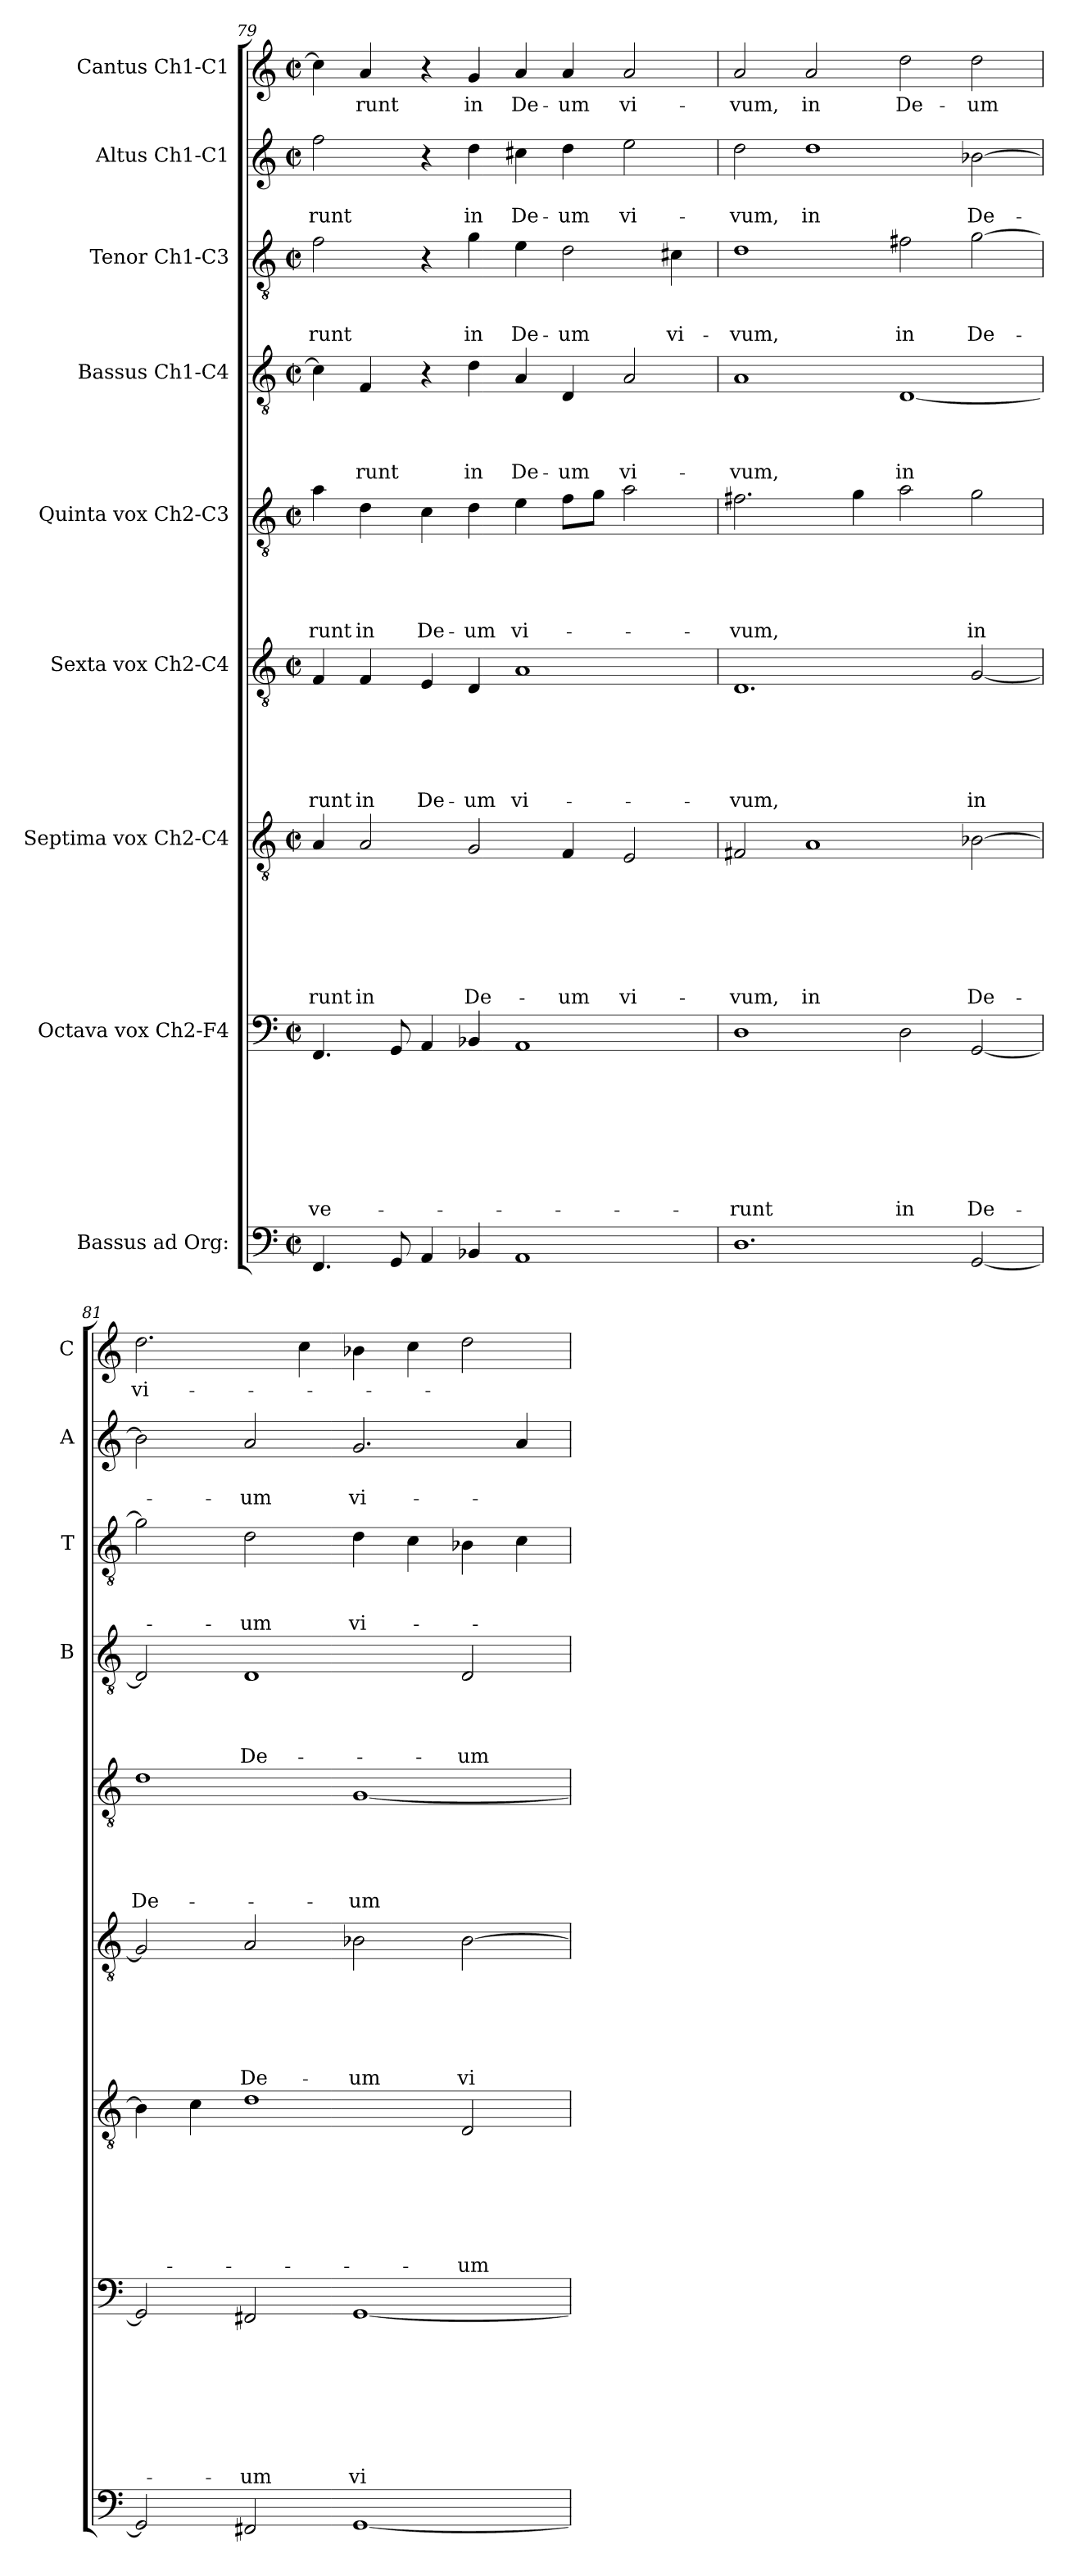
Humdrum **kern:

**kern	**kern	**text	**text	**text	**text	**text	**text	**text	**text	**kern	**text	**text	**text	**text	**text	**text	**text	**kern	**text	**text	**text	**text	**text	**text	**kern	**text	**text	**text	**text	**text	**kern	**text	**text	**text	**text	**kern	**text	**text	**text	**kern	**text	**text	**kern	**text
*part9	*part8	*part8	*part8	*part8	*part8	*part8	*part8	*part8	*part8	*part7	*part7	*part7	*part7	*part7	*part7	*part7	*part7	*part6	*part6	*part6	*part6	*part6	*part6	*part6	*part5	*part5	*part5	*part5	*part5	*part5	*part4	*part4	*part4	*part4	*part4	*part3	*part3	*part3	*part3	*part2	*part2	*part2	*part1	*part1
*staff9	*staff8	*staff8	*staff8	*staff8	*staff8	*staff8	*staff8	*staff8	*staff8	*staff7	*staff7	*staff7	*staff7	*staff7	*staff7	*staff7	*staff7	*staff6	*staff6	*staff6	*staff6	*staff6	*staff6	*staff6	*staff5	*staff5	*staff5	*staff5	*staff5	*staff5	*staff4	*staff4	*staff4	*staff4	*staff4	*staff3	*staff3	*staff3	*staff3	*staff2	*staff2	*staff2	*staff1	*staff1
*I"Bassus ad Org:	*I"Octava vox Ch2-F4	*	*	*	*	*	*	*	*	*I"Septima vox Ch2-C4	*	*	*	*	*	*	*	*I"Sexta vox Ch2-C4	*	*	*	*	*	*	*I"Quinta vox Ch2-C3	*	*	*	*	*	*I"Bassus Ch1-C4	*	*	*	*	*I"Tenor Ch1-C3	*	*	*	*I"Altus Ch1-C1	*	*	*I"Cantus Ch1-C1	*
*	*	*	*	*	*	*	*	*	*	*	*	*	*	*	*	*	*	*	*	*	*	*	*	*	*	*	*	*	*	*	*I'B	*	*	*	*	*I'T	*	*	*	*I'A	*	*	*I'C	*
!!LO:LB:g=z
*clefF4	*clefF4	*	*	*	*	*	*	*	*	*clefGv2	*	*	*	*	*	*	*	*clefGv2	*	*	*	*	*	*	*clefGv2	*	*	*	*	*	*clefGv2	*	*	*	*	*clefGv2	*	*	*	*clefG2	*	*	*clefG2	*
*k[]	*k[]	*	*	*	*	*	*	*	*	*k[]	*	*	*	*	*	*	*	*k[]	*	*	*	*	*	*	*k[]	*	*	*	*	*	*k[]	*	*	*	*	*k[]	*	*	*	*k[]	*	*	*k[]	*
*C:	*C:	*	*	*	*	*	*	*	*	*C:	*	*	*	*	*	*	*	*C:	*	*	*	*	*	*	*C:	*	*	*	*	*	*C:	*	*	*	*	*C:	*	*	*	*C:	*	*	*C:	*
*M2/2	*M2/2	*	*	*	*	*	*	*	*	*M2/2	*	*	*	*	*	*	*	*M2/2	*	*	*	*	*	*	*M2/2	*	*	*	*	*	*M2/2	*	*	*	*	*M2/2	*	*	*	*M2/2	*	*	*M2/2	*
*met(c|)	*met(c|)	*	*	*	*	*	*	*	*	*met(c|)	*	*	*	*	*	*	*	*met(c|)	*	*	*	*	*	*	*met(c|)	*	*	*	*	*	*met(c|)	*	*	*	*	*met(c|)	*	*	*	*met(c|)	*	*	*met(c|)	*
=79	=79	=79	=79	=79	=79	=79	=79	=79	=79	=79	=79	=79	=79	=79	=79	=79	=79	=79	=79	=79	=79	=79	=79	=79	=79	=79	=79	=79	=79	=79	=79	=79	=79	=79	=79	=79	=79	=79	=79	=79	=79	=79	=79	=79
!	!	!	!	!	!	!	!	!	!LO:LY:b	!	!	!	!	!	!	!	!LO:LY:b	!	!	!	!	!	!	!LO:LY:b	!	!	!	!	!	!LO:LY:b	!	!	!	!	!	!	!	!	!LO:LY:b	!	!	!LO:LY:b	!	!
4.FF/	4.FF/	.	.	.	.	.	.	.	-ve-	4A/	.	.	.	.	.	.	-runt	4F/	.	.	.	.	.	-runt	4a\	.	.	.	.	-runt	4c\]	.	.	.	.	2f\	.	.	-runt	2ff\	.	-runt	4cc\]	.
!	!	!	!	!	!	!	!	!	!	!	!	!	!	!	!	!	!LO:LY:b	!	!	!	!	!	!	!LO:LY:b	!	!	!	!	!	!LO:LY:b	!	!	!	!	!LO:LY:b	!	!	!	!	!	!	!	!	!LO:LY:b
.	.	.	.	.	.	.	.	.	.	2A/	.	.	.	.	.	.	in	4F/	.	.	.	.	.	in	4d\	.	.	.	.	in	4F/	.	.	.	-runt	.	.	.	.	.	.	.	4a/	-runt
8GG/	8GG/	.	.	.	.	.	.	.	.	.	.	.	.	.	.	.	.	.	.	.	.	.	.	.	.	.	.	.	.	.	.	.	.	.	.	.	.	.	.	.	.	.	.	.
!	!	!	!	!	!	!	!	!	!	!	!	!	!	!	!	!	!	!	!	!	!	!	!	!LO:LY:b	!	!	!	!	!	!LO:LY:b	!	!	!	!	!	!	!	!	!	!	!	!	!	!
4AA/	4AA/	.	.	.	.	.	.	.	.	.	.	.	.	.	.	.	.	4E/	.	.	.	.	.	De-	4c\	.	.	.	.	De-	4r	.	.	.	.	4r	.	.	.	4r	.	.	4r	.
!	!	!	!	!	!	!	!	!	!	!	!	!	!	!	!	!	!LO:LY:b	!	!	!	!	!	!	!LO:LY:b	!	!	!	!	!	!LO:LY:b	!	!	!	!	!LO:LY:b	!	!	!	!LO:LY:b	!	!	!LO:LY:b	!	!LO:LY:b
4BB-X/	4BB-X/	.	.	.	.	.	.	.	.	2G/	.	.	.	.	.	.	De-	4D/	.	.	.	.	.	-um	4d\	.	.	.	.	-um	4d\	.	.	.	in	4g\	.	.	in	4dd\	.	in	4g/	in
!	!	!	!	!	!	!	!	!	!	!	!	!	!	!	!	!	!	!	!	!	!	!	!	!LO:LY:b	!	!	!	!	!	!LO:LY:b	!	!	!	!	!LO:LY:b	!	!	!	!LO:LY:b	!	!	!LO:LY:b	!	!LO:LY:b
1AA	1AA	.	.	.	.	.	.	.	.	.	.	.	.	.	.	.	.	1A	.	.	.	.	.	vi-	4e\	.	.	.	.	vi-	4A/	.	.	.	De-	4e\	.	.	De-	4cc#X\	.	De-	4a/	De-
!	!	!	!	!	!	!	!	!	!	!	!	!	!	!	!	!	!LO:LY:b	!	!	!	!	!	!	!	!	!	!	!	!	!	!	!	!	!	!LO:LY:b	!	!	!	!LO:LY:b	!	!	!LO:LY:b	!	!LO:LY:b
.	.	.	.	.	.	.	.	.	.	4F/	.	.	.	.	.	.	-um	.	.	.	.	.	.	.	8f\L	.	.	.	.	.	4D/	.	.	.	-um	2d\	.	.	-um	4dd\	.	-um	4a/	-um
.	.	.	.	.	.	.	.	.	.	.	.	.	.	.	.	.	.	.	.	.	.	.	.	.	8g\J	.	.	.	.	.	.	.	.	.	.	.	.	.	.	.	.	.	.	.
!	!	!	!	!	!	!	!	!	!	!	!	!	!	!	!	!	!LO:LY:b	!	!	!	!	!	!	!	!	!	!	!	!	!	!	!	!	!	!LO:LY:b	!	!	!	!	!	!	!LO:LY:b	!	!LO:LY:b
.	.	.	.	.	.	.	.	.	.	2E/	.	.	.	.	.	.	vi-	.	.	.	.	.	.	.	2a\	.	.	.	.	.	2A/	.	.	.	vi-	.	.	.	.	2ee\	.	vi-	2a/	vi-
!	!	!	!	!	!	!	!	!	!	!	!	!	!	!	!	!	!	!	!	!	!	!	!	!	!	!	!	!	!	!	!	!	!	!	!	!	!	!	!LO:LY:b	!	!	!	!	!
.	.	.	.	.	.	.	.	.	.	.	.	.	.	.	.	.	.	.	.	.	.	.	.	.	.	.	.	.	.	.	.	.	.	.	.	4c#X\	.	.	vi-	.	.	.	.	.
=80	=80	=80	=80	=80	=80	=80	=80	=80	=80	=80	=80	=80	=80	=80	=80	=80	=80	=80	=80	=80	=80	=80	=80	=80	=80	=80	=80	=80	=80	=80	=80	=80	=80	=80	=80	=80	=80	=80	=80	=80	=80	=80	=80	=80
!	!	!	!	!	!	!	!	!	!LO:LY:b	!	!	!	!	!	!	!	!LO:LY:b	!	!	!	!	!	!	!LO:LY:b	!	!	!	!	!	!LO:LY:b	!	!	!	!	!LO:LY:b	!	!	!	!LO:LY:b	!	!	!LO:LY:b	!	!LO:LY:b
1.D	1D	.	.	.	.	.	.	.	-runt	2F#X/	.	.	.	.	.	.	-vum,	1.D	.	.	.	.	.	-vum,	2.f#X\	.	.	.	.	-vum,	1A	.	.	.	-vum,	1d	.	.	-vum,	2dd\	.	-vum,	2a/	-vum,
!	!	!	!	!	!	!	!	!	!	!	!	!	!	!	!	!	!LO:LY:b	!	!	!	!	!	!	!	!	!	!	!	!	!	!	!	!	!	!	!	!	!	!	!	!	!LO:LY:b	!	!LO:LY:b
.	.	.	.	.	.	.	.	.	.	1A	.	.	.	.	.	.	in	.	.	.	.	.	.	.	.	.	.	.	.	.	.	.	.	.	.	.	.	.	.	1dd	.	in	2a/	in
.	.	.	.	.	.	.	.	.	.	.	.	.	.	.	.	.	.	.	.	.	.	.	.	.	4g\	.	.	.	.	.	.	.	.	.	.	.	.	.	.	.	.	.	.	.
!	!	!	!	!	!	!	!	!	!LO:LY:b	!	!	!	!	!	!	!	!	!	!	!	!	!	!	!	!	!	!	!	!	!	!	!	!	!	!LO:LY:b	!	!	!	!LO:LY:b	!	!	!	!	!LO:LY:b
.	2D\	.	.	.	.	.	.	.	in	.	.	.	.	.	.	.	.	.	.	.	.	.	.	.	2a\	.	.	.	.	.	[1D	.	.	.	in	2f#X\	.	.	in	.	.	.	2dd\	De-
!	!	!	!	!	!	!	!	!	!LO:LY:b	!	!	!	!	!	!	!	!LO:LY:b	!	!	!	!	!	!	!LO:LY:b	!	!	!	!	!	!LO:LY:b	!	!	!	!	!	!	!	!	!LO:LY:b	!	!	!LO:LY:b	!	!LO:LY:b
[2GG/	[2GG/	.	.	.	.	.	.	.	De-	[2B-X\	.	.	.	.	.	.	De-	[2G/	.	.	.	.	.	in	2g\	.	.	.	.	in	.	.	.	.	.	[2g\	.	.	De-	[2b-X\	.	De-	2dd\	-um
=81	=81	=81	=81	=81	=81	=81	=81	=81	=81	=81	=81	=81	=81	=81	=81	=81	=81	=81	=81	=81	=81	=81	=81	=81	=81	=81	=81	=81	=81	=81	=81	=81	=81	=81	=81	=81	=81	=81	=81	=81	=81	=81	=81	=81
!	!	!	!	!	!	!	!	!	!	!	!	!	!	!	!	!	!	!	!	!	!	!	!	!	!	!	!	!	!	!LO:LY:b	!	!	!	!	!	!	!	!	!	!	!	!	!	!LO:LY:b
2GG/]	2GG/]	.	.	.	.	.	.	.	.	4B-\]	.	.	.	.	.	.	.	2G/]	.	.	.	.	.	.	1d	.	.	.	.	De-	2D/]	.	.	.	.	2g\]	.	.	.	2b-\]	.	.	2.dd\	vi-
.	.	.	.	.	.	.	.	.	.	4c\	.	.	.	.	.	.	.	.	.	.	.	.	.	.	.	.	.	.	.	.	.	.	.	.	.	.	.	.	.	.	.	.	.	.
!	!	!	!	!	!	!	!	!	!LO:LY:b	!	!	!	!	!	!	!	!	!	!	!	!	!	!	!LO:LY:b	!	!	!	!	!	!	!	!	!	!	!LO:LY:b	!	!	!	!LO:LY:b	!	!	!LO:LY:b	!	!
2FF#X/	2FF#X/	.	.	.	.	.	.	.	-um	1d	.	.	.	.	.	.	.	2A/	.	.	.	.	.	De-	.	.	.	.	.	.	1D	.	.	.	De-	2d\	.	.	-um	2a/	.	-um	.	.
.	.	.	.	.	.	.	.	.	.	.	.	.	.	.	.	.	.	.	.	.	.	.	.	.	.	.	.	.	.	.	.	.	.	.	.	.	.	.	.	.	.	.	4cc\	.
!	!	!	!	!	!	!	!	!	!LO:LY:b	!	!	!	!	!	!	!	!	!	!	!	!	!	!	!LO:LY:b	!	!	!	!	!	!LO:LY:b	!	!	!	!	!	!	!	!	!LO:LY:b	!	!	!LO:LY:b	!	!
[1GG	[1GG	.	.	.	.	.	.	.	vi-	.	.	.	.	.	.	.	.	2B-X\	.	.	.	.	.	-um	[1G	.	.	.	.	-um	.	.	.	.	.	4d\	.	.	vi-	2.g/	.	vi-	4b-X\	.
.	.	.	.	.	.	.	.	.	.	.	.	.	.	.	.	.	.	.	.	.	.	.	.	.	.	.	.	.	.	.	.	.	.	.	.	4c\	.	.	.	.	.	.	4cc\	.
!	!	!	!	!	!	!	!	!	!	!	!	!	!	!	!	!	!LO:LY:b	!	!	!	!	!	!	!LO:LY:b	!	!	!	!	!	!	!	!	!	!	!LO:LY:b	!	!	!	!	!	!	!	!	!
.	.	.	.	.	.	.	.	.	.	2D/	.	.	.	.	.	.	-um	[2B-\	.	.	.	.	.	vi-	.	.	.	.	.	.	2D/	.	.	.	-um	4B-X\	.	.	.	.	.	.	2dd\	.
.	.	.	.	.	.	.	.	.	.	.	.	.	.	.	.	.	.	.	.	.	.	.	.	.	.	.	.	.	.	.	.	.	.	.	.	4c\	.	.	.	4a/	.	.	.	.
=	=	=	=	=	=	=	=	=	=	=	=	=	=	=	=	=	=	=	=	=	=	=	=	=	=	=	=	=	=	=	=	=	=	=	=	=	=	=	=	=	=	=	=	=
*-	*-	*-	*-	*-	*-	*-	*-	*-	*-	*-	*-	*-	*-	*-	*-	*-	*-	*-	*-	*-	*-	*-	*-	*-	*-	*-	*-	*-	*-	*-	*-	*-	*-	*-	*-	*-	*-	*-	*-	*-	*-	*-	*-	*-
